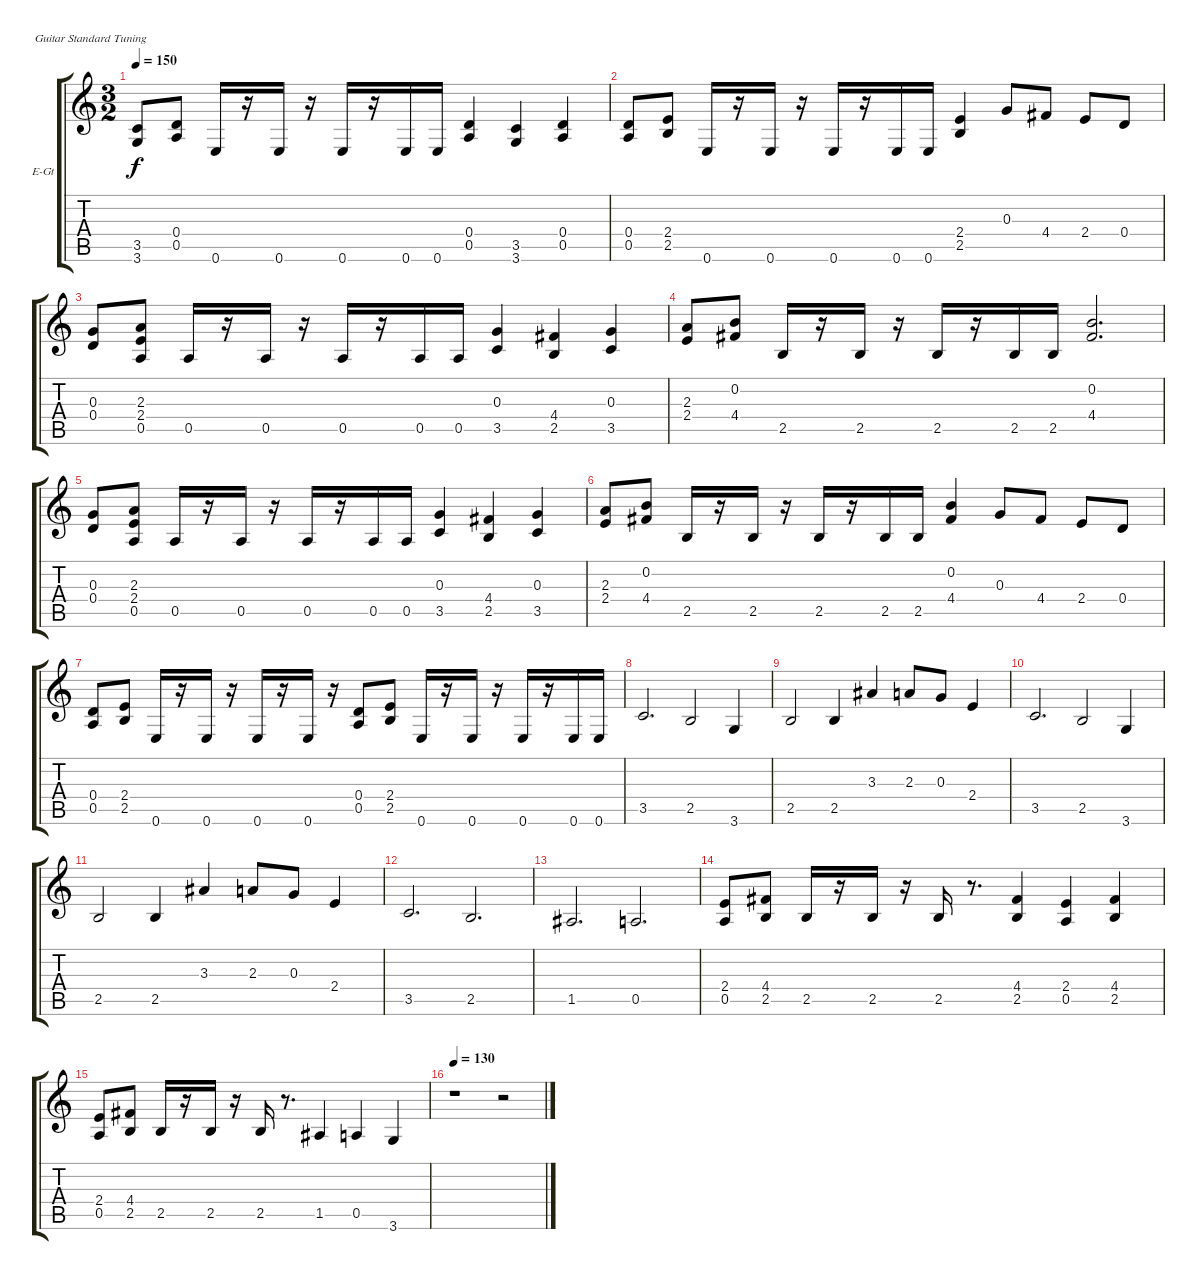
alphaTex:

\bracketExtendMode groupsimilarinstruments
\firstSystemTrackNameOrientation horizontal
\otherSystemsTrackNameOrientation horizontal
\track ("Гитара 1" "E-Gt") {instrument distortionguitar}
\staff {score tabs}
\tuning (E4 B3 G3 D3 A2 E2)
\ts (3 2)
\tempo 150
\clef g2
\ks c
(3.5 3.6).8{dy f} (0.4 0.5).8 0.6.16 r.16 0.6.16 r.16 0.6.16 r.16 0.6.16 0.6.16 (0.4 0.5).4 (3.5 3.6).4 (0.4 0.5).4 |
(0.4 0.5).8 (2.4 2.5).8 0.6.16 r.16 0.6.16 r.16 0.6.16 r.16 0.6.16 0.6.16 (2.4 2.5).4 0.3.8 4.4.8 2.4.8 0.4.8 |
(0.3 0.4).8 (2.3 2.4 0.5).8 0.5.16 r.16 0.5.16 r.16 0.5.16 r.16 0.5.16 0.5.16 (0.3 3.5).4 (4.4 2.5).4 (0.3 3.5).4 |
(2.3 2.4).8 (0.2 4.4).8 2.5.16 r.16 2.5.16 r.16 2.5.16 r.16 2.5.16 2.5.16 (0.2 4.4).2{d} |
(0.3 0.4).8 (2.3 2.4 0.5).8 0.5.16 r.16 0.5.16 r.16 0.5.16 r.16 0.5.16 0.5.16 (0.3 3.5).4 (4.4 2.5).4 (0.3 3.5).4 |
(2.3 2.4).8 (0.2 4.4).8 2.5.16 r.16 2.5.16 r.16 2.5.16 r.16 2.5.16 2.5.16 (0.2 4.4).4 0.3.8 4.4.8 2.4.8 0.4.8 |
(0.4 0.5).8 (2.4 2.5).8 0.6.16 r.16 0.6.16 r.16 0.6.16 r.16 0.6.16 r.16 (0.4 0.5).8 (2.4 2.5).8 0.6.16 r.16 0.6.16 r.16 0.6.16 r.16 0.6.16 0.6.16 |
3.5.2{d} 2.5.2 3.6.4 |
2.5.2 2.5.4 3.3.4 2.3.8 0.3.8 2.4.4 |
3.5.2{d} 2.5.2 3.6.4 |
2.5.2 2.5.4 3.3.4 2.3.8 0.3.8 2.4.4 |
3.5.2{d} 2.5.2{d} |
1.5.2{d} 0.5.2{d} |
(2.4 0.5).8 (4.4 2.5).8 2.5.16 r.16 2.5.16 r.16 2.5.16 r.8{d} (4.4 2.5).4 (2.4 0.5).4 (4.4 2.5).4 |
(2.4 0.5).8 (4.4 2.5).8 2.5.16 r.16 2.5.16 r.16 2.5.16 r.8{d} 1.5.4 0.5.4 3.6.4 |
\tempo 130
r.1 r.2
